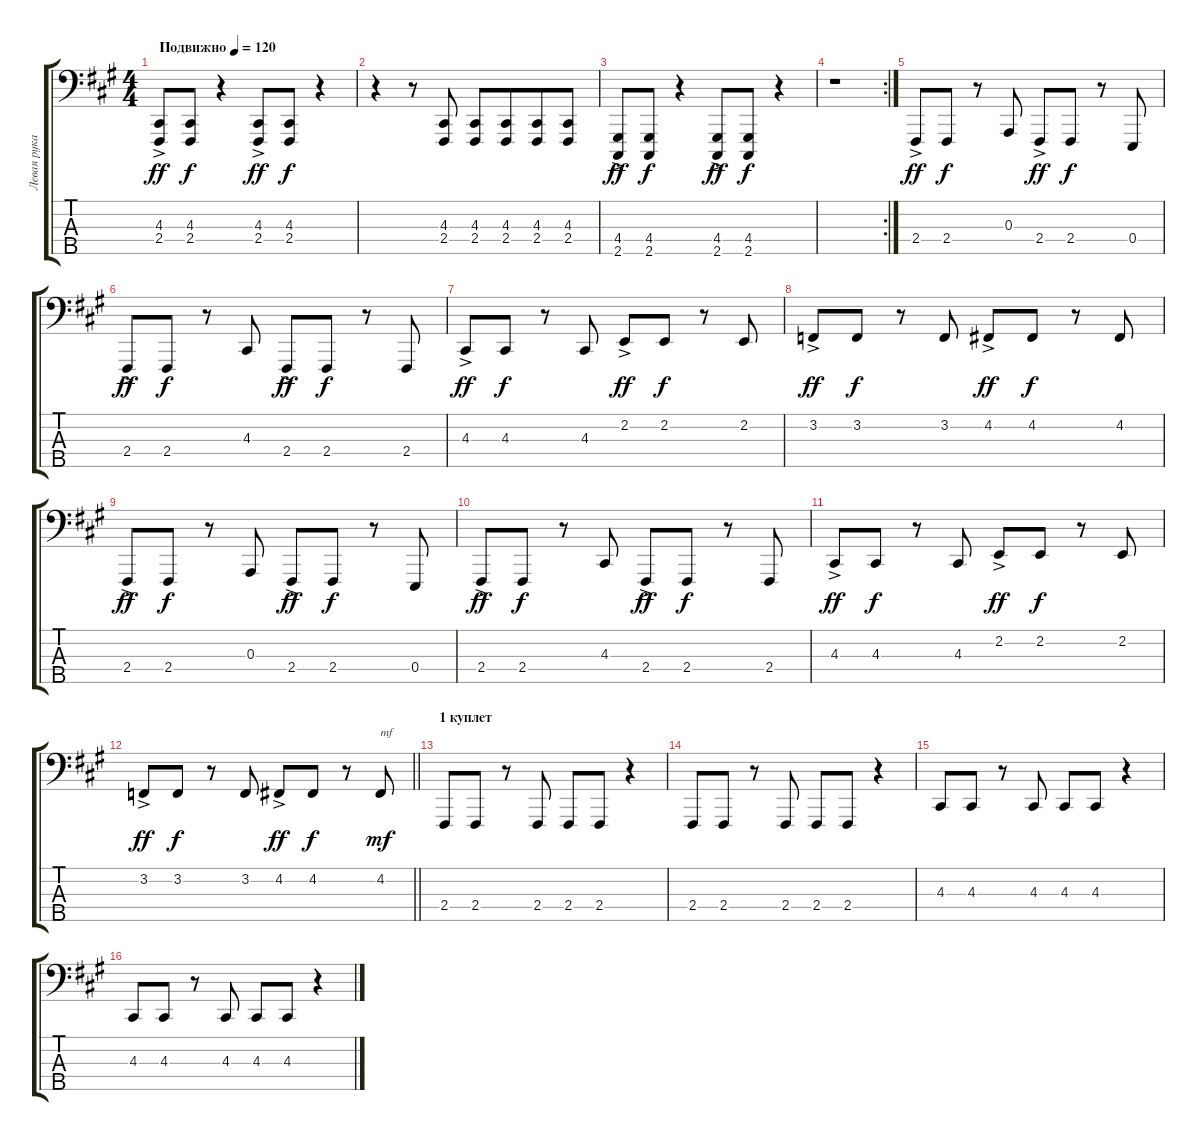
\track ("Левая рука" "Левая рука") {instrument brightacousticpiano}
\staff {score tabs}
\tuning (G2 D2 A1 E1 B0) {hide}
\ts (4 4)
\tempo (120 "Подвижно")
\clef f4
\ks a
(4.3{ac} 2.4{ac}).8{dy ff instrument brightacousticpiano} (4.3 2.4).8{dy f} r.4 (4.3{ac} 2.4{ac}).8{dy ff} (4.3 2.4).8{dy f} r.4 |
r.4 r.8 (4.3 2.4).8 (4.3 2.4).8 (4.3 2.4).8{beam merge} (4.3 2.4).8 (4.3 2.4).8 |
(4.4{ac} 2.5{ac}).8{dy ff} (4.4 2.5).8{dy f} r.4 (4.4{ac} 2.5{ac}).8{dy ff} (4.4 2.5).8{dy f} r.4 |
\rc 2
r.1 |
2.4{ac}.8{dy ff} 2.4.8{dy f} r.8 0.3.8 2.4{ac}.8{dy ff} 2.4.8{dy f} r.8 0.4.8 |
2.4{ac}.8{dy ff} 2.4.8{dy f} r.8 4.3.8 2.4{ac}.8{dy ff} 2.4.8{dy f} r.8 2.4.8 |
4.3{ac}.8{dy ff} 4.3.8{dy f} r.8 4.3.8 2.2{ac}.8{dy ff} 2.2.8{dy f} r.8 2.2.8 |
3.2{ac}.8{dy ff} 3.2.8{dy f} r.8 3.2.8 4.2{ac}.8{dy ff} 4.2.8{dy f} r.8 4.2.8 |
2.4{ac}.8{dy ff} 2.4.8{dy f} r.8 0.3.8 2.4{ac}.8{dy ff} 2.4.8{dy f} r.8 0.4.8 |
2.4{ac}.8{dy ff} 2.4.8{dy f} r.8 4.3.8 2.4{ac}.8{dy ff} 2.4.8{dy f} r.8 2.4.8 |
4.3{ac}.8{dy ff} 4.3.8{dy f} r.8 4.3.8 2.2{ac}.8{dy ff} 2.2.8{dy f} r.8 2.2.8 |
\barLineRight lightlight
3.2{ac}.8{dy ff} 3.2.8{dy f} r.8 3.2.8 4.2{ac}.8{dy ff} 4.2.8{dy f} r.8 4.2.8{txt "mf" dy mf} |
\section ("" "1 куплет")
2.4.8 2.4.8 r.8 2.4.8 2.4.8 2.4.8 r.4 |
2.4.8 2.4.8 r.8 2.4.8 2.4.8 2.4.8 r.4 |
4.3.8 4.3.8 r.8 4.3.8 4.3.8 4.3.8 r.4 |
4.3.8 4.3.8 r.8 4.3.8 4.3.8 4.3.8 r.4
